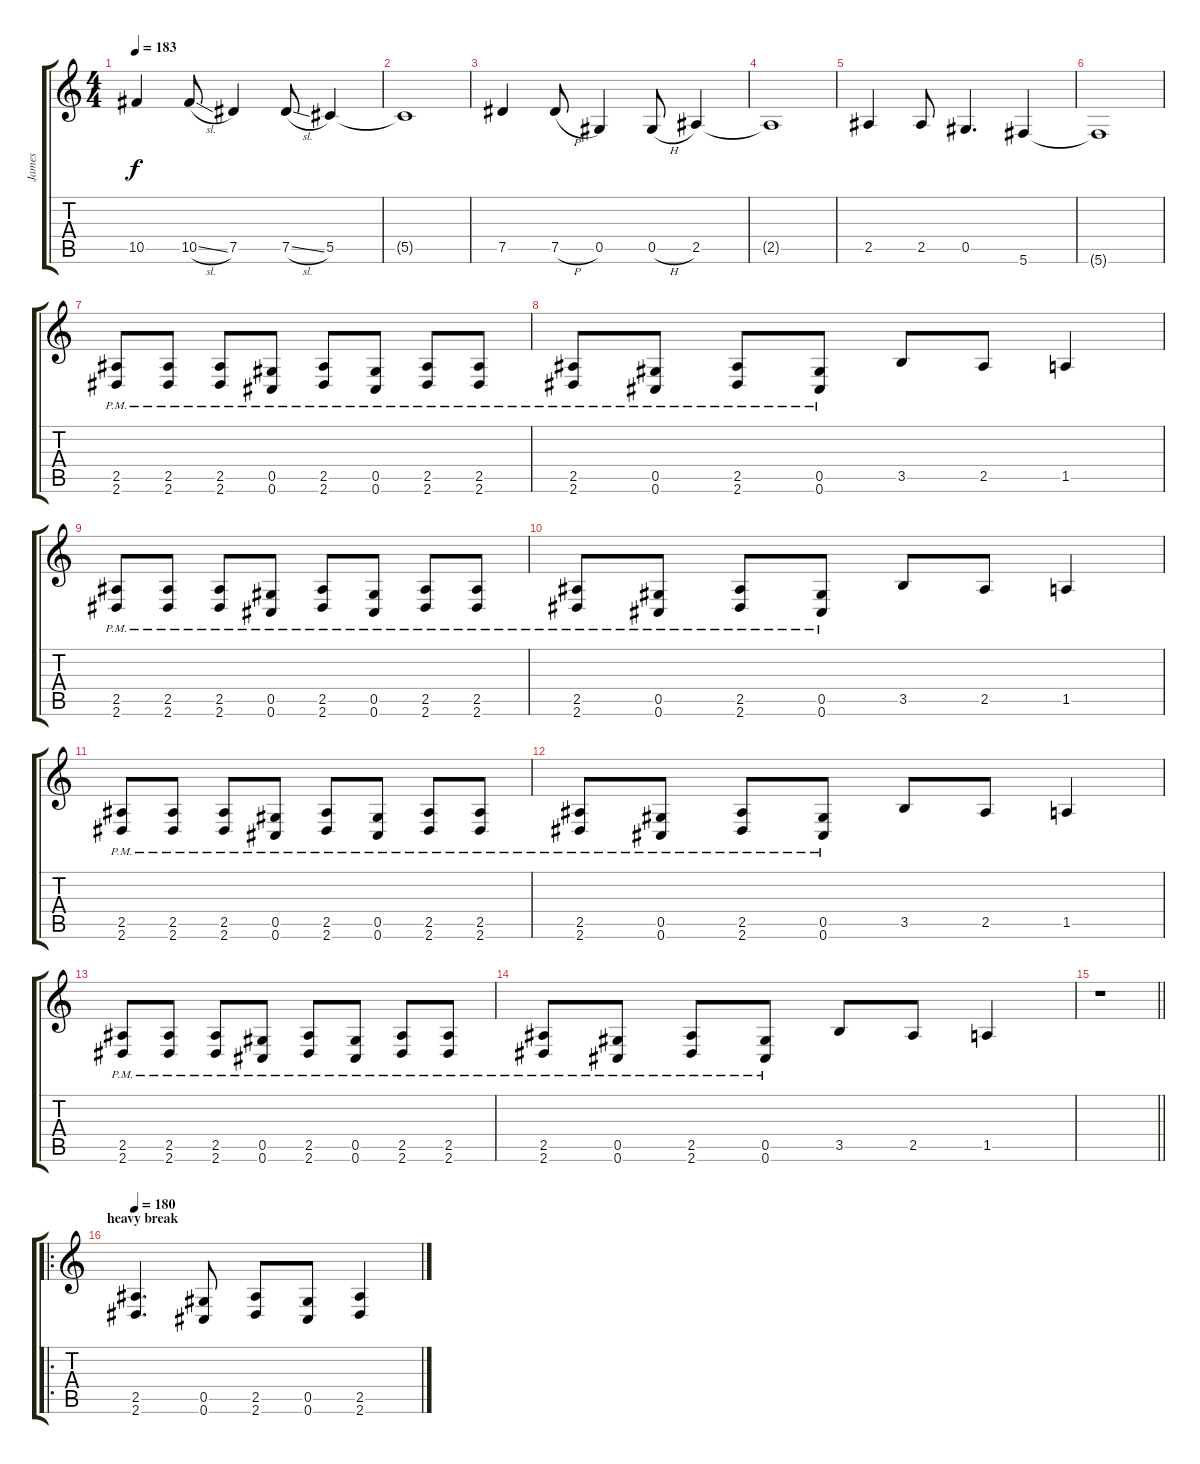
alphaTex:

\track ("James" "James") {instrument distortionguitar}
\staff {score tabs}
\tuning (Eb4 Bb3 Gb3 Db3 Ab2 Db2) {hide}
\ts (4 4)
\tempo 183
\clef g2
\ks c
10.5.4{dy f} 10.5{sl}.8 7.5.4 7.5{sl}.8 5.5.4 |
5.5{t}.1 |
7.5.4 7.5{h}.8 0.5.4 0.5{h}.8 2.5.4 |
2.5{t}.1 |
2.5.4 2.5.8 0.5.4{d} 5.6.4 |
5.6{t}.1 |
(2.5{pm} 2.6{pm}).8 (2.5{pm} 2.6{pm}).8 (2.5{pm} 2.6{pm}).8 (0.5{pm} 0.6{pm}).8 (2.5{pm} 2.6{pm}).8 (0.5{pm} 0.6{pm}).8 (2.5{pm} 2.6{pm}).8 (2.5{pm} 2.6{pm}).8 |
(2.5{pm} 2.6{pm}).8 (0.5{pm} 0.6{pm}).8 (2.5{pm} 2.6{pm}).8 (0.5{pm} 0.6{pm}).8 3.5.8 2.5.8 1.5.4 |
(2.5{pm} 2.6{pm}).8 (2.5{pm} 2.6{pm}).8 (2.5{pm} 2.6{pm}).8 (0.5{pm} 0.6{pm}).8 (2.5{pm} 2.6{pm}).8 (0.5{pm} 0.6{pm}).8 (2.5{pm} 2.6{pm}).8 (2.5{pm} 2.6{pm}).8 |
(2.5{pm} 2.6{pm}).8 (0.5{pm} 0.6{pm}).8 (2.5{pm} 2.6{pm}).8 (0.5{pm} 0.6{pm}).8 3.5.8 2.5.8 1.5.4 |
(2.5{pm} 2.6{pm}).8 (2.5{pm} 2.6{pm}).8 (2.5{pm} 2.6{pm}).8 (0.5{pm} 0.6{pm}).8 (2.5{pm} 2.6{pm}).8 (0.5{pm} 0.6{pm}).8 (2.5{pm} 2.6{pm}).8 (2.5{pm} 2.6{pm}).8 |
(2.5{pm} 2.6{pm}).8 (0.5{pm} 0.6{pm}).8 (2.5{pm} 2.6{pm}).8 (0.5{pm} 0.6{pm}).8 3.5.8 2.5.8 1.5.4 |
(2.5{pm} 2.6{pm}).8 (2.5{pm} 2.6{pm}).8 (2.5{pm} 2.6{pm}).8 (0.5{pm} 0.6{pm}).8 (2.5{pm} 2.6{pm}).8 (0.5{pm} 0.6{pm}).8 (2.5{pm} 2.6{pm}).8 (2.5{pm} 2.6{pm}).8 |
(2.5{pm} 2.6{pm}).8 (0.5{pm} 0.6{pm}).8 (2.5{pm} 2.6{pm}).8 (0.5{pm} 0.6{pm}).8 3.5.8 2.5.8 1.5.4 |
\barLineRight lightlight
r.1 |
\ro
\section ("" "heavy break")
\tempo 180
(2.5 2.6).4{d} (0.5 0.6).8 (2.5 2.6).8 (0.5 0.6).8 (2.5 2.6).4
